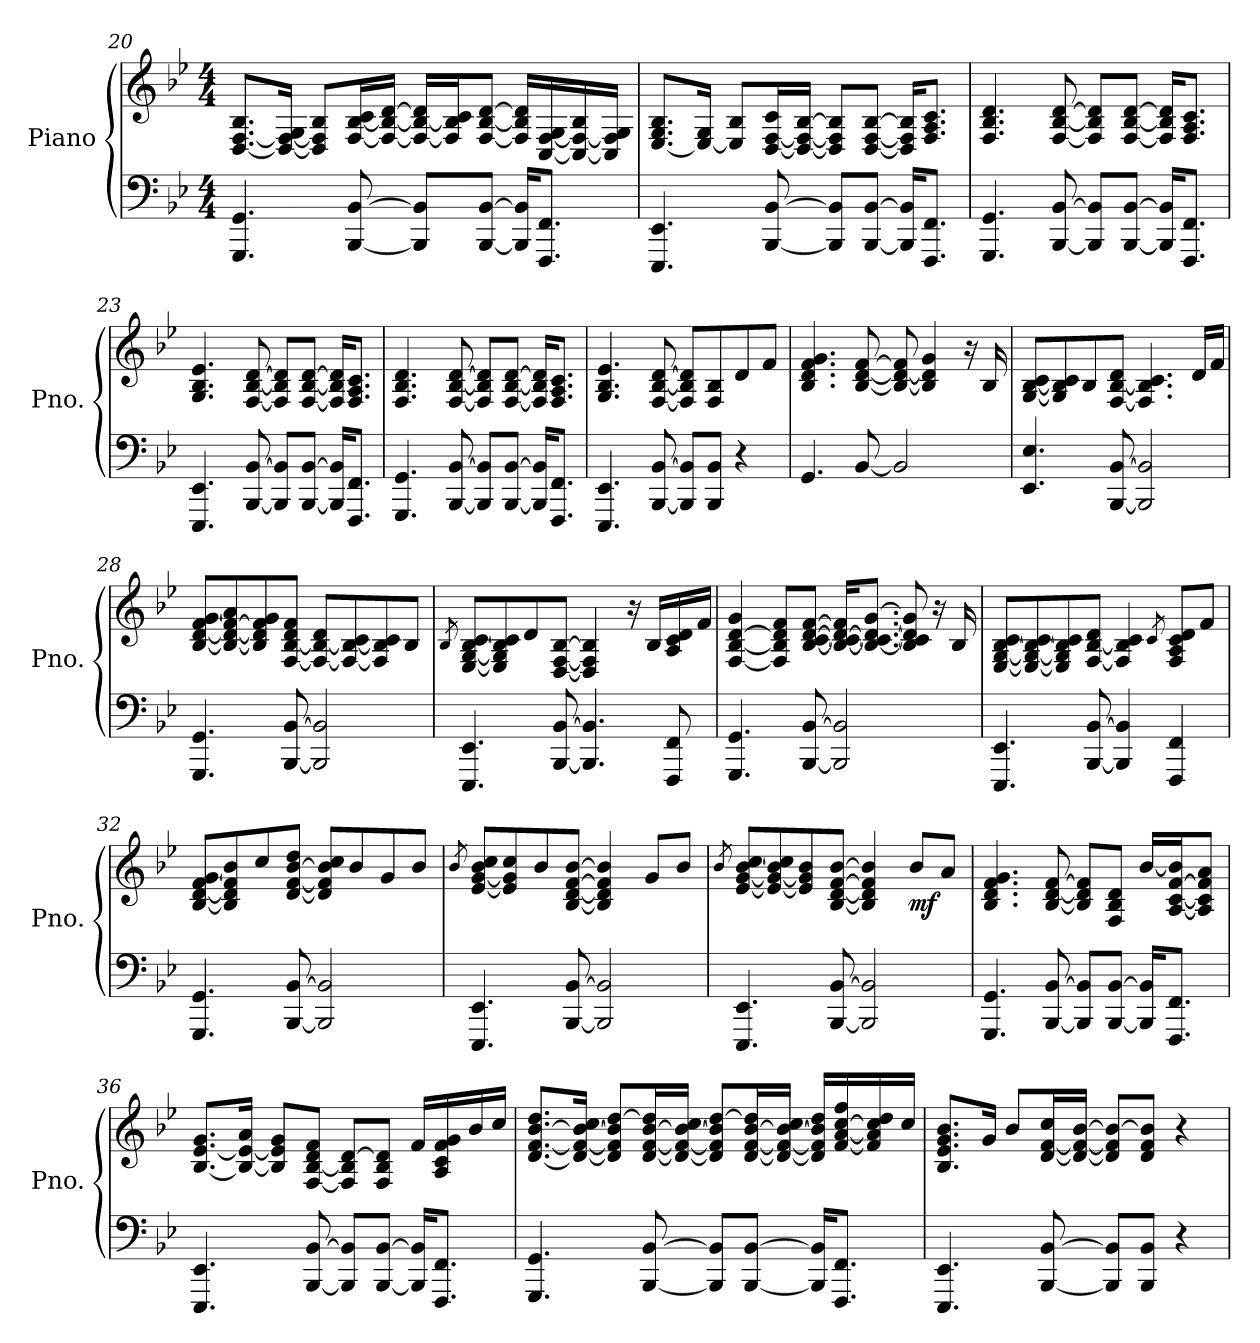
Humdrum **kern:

**kern	**kern	**dynam
*part1	*part1	*part1
*staff2	*staff1	*staff1/2
*I"Piano	*	*
*I'Pno.	*	*
*clefF4	*clefG2	*
*k[b-e-]	*k[b-e-]	*
*M4/4	*M4/4	*
=20	=20	=20
4.GGG/ 4.GG/	[8.D/ [8.F/ 8.B-/L	.
.	16D/_ 16F/_ 16G/Jk	.
.	8D/] 8F/] 8B-/L	.
[8BBB-/ [8BB-/	[16F/ [16B-/ 16c/L	.
.	16F/_ 16B-/_ [16d/JJ	.
8BBB-/] 8BB-/]L	16F/_ 16B-/_ 16d/]LL	.
.	16F/] 16B-/] 16c/J	.
[8BBB-/ [8BB-/J	[8F/ [8B-/ [8d/J	.
16BBB-/] 16BB-/]KL	16F/] 16B-/] 16d/]LL	.
8.FFF/ 8.FF/J	[16C/ [16F/ 16G/	.
.	16C/_ 16F/_ 16B-/	.
.	16C/] 16F/] 16G/JJ	.
!!LO:LB:g=z
=21	=21	=21
4.EEE-/ 4.EE-/	[8.E-/ 8.G/ 8.B-/L	.
.	16E-/_ 16G/Jk	.
.	8E-/] 8B-/L	.
[8BBB-/ [8BB-/	[16D/ [16F/ 16c/L	.
.	16D/_ 16F/_ [16B-/JJ	.
8BBB-/] 8BB-/]L	8D/] 8F/] 8B-/]L	.
[8BBB-/ [8BB-/J	[8D/ [8F/ [8B-/J	.
16BBB-/] 16BB-/]KL	16D/] 16F/] 16B-/]KL	.
8.FFF/ 8.FF/J	8.F/ 8.A/ 8.c/J	.
=22	=22	=22
4.GGG/ 4.GG/	4.F/ 4.B-/ 4.d/	.
[8BBB-/ [8BB-/	[8F/ [8B-/ [8d/	.
8BBB-/] 8BB-/]L	8F/] 8B-/] 8d/]L	.
[8BBB-/ [8BB-/J	[8F/ [8B-/ [8d/J	.
16BBB-/] 16BB-/]KL	16F/] 16B-/] 16d/]KL	.
8.FFF/ 8.FF/J	8.F/ 8.A/ 8.c/J	.
=23	=23	=23
4.EEE-/ 4.EE-/	4.G/ 4.B-/ 4.e-/	.
[8BBB-/ [8BB-/	[8F/ [8B-/ [8d/	.
8BBB-/] 8BB-/]L	8F/] 8B-/] 8d/]L	.
[8BBB-/ [8BB-/J	[8F/ [8B-/ [8d/J	.
16BBB-/] 16BB-/]KL	16F/] 16B-/] 16d/]KL	.
8.FFF/ 8.FF/J	8.F/ 8.A/ 8.c/J	.
!!LO:LB:g=z
=24	=24	=24
4.GGG/ 4.GG/	4.F/ 4.B-/ 4.d/	.
[8BBB-/ [8BB-/	[8F/ [8B-/ [8d/	.
8BBB-/] 8BB-/]L	8F/] 8B-/] 8d/]L	.
[8BBB-/ [8BB-/J	[8F/ [8B-/ [8d/J	.
16BBB-/] 16BB-/]KL	16F/] 16B-/] 16d/]KL	.
8.FFF/ 8.FF/J	8.F/ 8.A/ 8.c/J	.
=25	=25	=25
4.EEE-/ 4.EE-/	4.G/ 4.B-/ 4.e-/	.
[8BBB-/ [8BB-/	[8F/ [8B-/ [8d/	.
8BBB-/] 8BB-/]L	8F/] 8B-/] 8d/]L	.
8BBB-/ 8BB-/J	8F/ 8B-/	.
4r	8d/	.
.	8f/J	.
=26	=26	=26
4.GG/	4.B-/ 4.d/ 4.f/ 4.g/	.
[8BB-/	[8B-/ [8d/ [8f/	.
2BB-/]	8B-/_ 8d/_ 8f/]	.
.	4B-/] 4d/] 4g/	.
.	16r	.
.	16B-/	.
=27	=27	=27
4.EE-/ 4.E-/	[8G/ [8B-/ 8c/L	.
.	8G/] 8B-/] 8c/	.
.	8B-/	.
[8BBB-/ [8BB-/	[8F/ [8B-/ 8d/J	.
2BBB-/] 2BB-/]	4.F/] 4.B-/] 4.c/	.
.	16d/LL	.
.	16f/JJ	.
!!LO:LB:g=z
=28	=28	=28
4.GGG/ 4.GG/	[8B-/ [8d/ [8f/ 8g/L	.
.	8B-/_ 8d/_ 8f/_ 8a/	.
.	8B-/] 8d/] 8f/] 8g/	.
[8BBB-/ [8BB-/	[8F/ [8B-/ 8d/ 8f/J	.
2BBB-/] 2BB-/]	8F/_ 8B-/_ 8d/L	.
.	8F/_ 8B-/_ 8c/	.
.	8F/] 8B-/] 8c/	.
.	8B-/J	.
=29	=29	=29
.	8qB-/	.
4.EEE-/ 4.EE-/	[8E-/ [8G/ [8B-/ 8c/L	.
.	8E-/] 8G/] 8B-/] 8c/	.
.	8d/	.
[8BBB-/ [8BB-/	[8D/ [8F/ [8B-/J	.
4.BBB-/] 4.BB-/]	4D/] 4F/] 4B-/]	.
.	16r	.
.	16B-/LL	.
8FFF/ 8FF/	16A/ 16c/ 16d/	.
.	16f/JJ	.
=30	=30	=30
4.GGG/ 4.GG/	[4F/ [4B-/ [4d/ 4g/	.
.	8F/] 8B-/] 8d/] 8f/L	.
[8BBB-/ [8BB-/	[8B-/ [8c/ [8d/ [8f/J	.
2BBB-/] 2BB-/]	16B-/_ 16c/_ 16d/_ 16f/]KL	.
.	8.B-/_ 8.c/_ 8.d/_ [8.g/J	.
.	8B-/] 8c/] 8d/] 8g/]	.
.	16r	.
.	16B-/	.
!!LO:PB:g=z
=31	=31	=31
4.EEE-/ 4.EE-/	[8E-/ [8G/ [8B-/ 8c/L	.
.	8E-/_ 8G/_ 8B-/_ 8c/	.
.	8E-/] 8G/] 8B-/] 8c/	.
[8BBB-/ [8BB-/	[8F/ [8B-/ 8d/J	.
4BBB-/] 4BB-/]	4F/] 4B-/] 4c/	.
.	8qc/	.
4FFF/ 4FF/	8F/ 8A/ 8c/ 8d/L	.
.	8f/J	.
=32	=32	=32
4.GGG/ 4.GG/	[8B-/ [8d/ [8f/ 8g/L	.
.	8B-/] 8d/] 8f/] 8b-/	.
.	8cc/	.
[8BBB-/ [8BB-/	[8d/ [8f/ [8b-/ 8dd/J	.
2BBB-/] 2BB-/]	8d/] 8f/] 8b-/] 8cc/L	.
.	8b-/	.
.	8g/	.
.	8b-/J	.
=33	=33	=33
.	8qb-/	.
4.EEE-/ 4.EE-/	[8e-/ [8g/ 8b-/ 8cc/L	.
.	8e-/] 8g/] 8cc/	.
.	8b-/	.
[8BBB-/ [8BB-/	[8B-/ [8d/ [8f/ [8b-/J	.
2BBB-/] 2BB-/]	4B-/] 4d/] 4f/] 4b-/]	.
.	8g/L	.
.	8b-/J	.
!!LO:LB:g=z
=34	=34	=34
.	8qb-/	.
4.EEE-/ 4.EE-/	[8e-/ [8g/ [8b-/ 8cc/L	.
.	8e-/_ 8g/_ 8b-/] 8cc/	.
.	8e-/] 8g/] 8b-/	.
[8BBB-/ [8BB-/	[8B-/ [8d/ [8f/ [8b-/J	.
2BBB-/] 2BB-/]	4B-/] 4d/] 4f/] 4b-/]	.
!	!	!LO:DY:b
.	8b-/L	mf
.	8a/J	.
=35	=35	=35
4.GGG/ 4.GG/	4.B-/ 4.d/ 4.f/ 4.g/	.
[8BBB-/ [8BB-/	[8B-/ [8d/ [8f/	.
8BBB-/] 8BB-/]L	8B-/] 8d/] 8f/]L	.
[8BBB-/ [8BB-/J	8F/ 8B-/ 8d/J	.
16BBB-/] 16BB-/]KL	[16b-/LL	.
8.FFF/ 8.FF/J	[16A/ [16c/ [16f/ 16b-/]J	.
.	8A/] 8c/] 8f/] 8a/J	.
=36	=36	=36
4.EEE-/ 4.EE-/	[8.B-/ [8.e-/ 8.g/L	.
.	16B-/_ 16e-/_ 16a/Jk	.
.	8B-/] 8e-/] 8g/L	.
[8BBB-/ [8BB-/	[8F/ [8B-/ 8d/ 8f/J	.
8BBB-/] 8BB-/]L	8F/] 8B-/] [8d/L	.
[8BBB-/ [8BB-/J	8F/ 8B-/ 8d/]J	.
16BBB-/] 16BB-/]KL	16f/LL	.
8.FFF/ 8.FF/J	16A/ 16c/ 16f/ 16g/	.
.	16b-/	.
.	16cc/JJ	.
!!LO:LB:g=z
=37	=37	=37
4.GGG/ 4.GG/	[8.d/ [8.f/ [8.b-/ 8.dd/L	.
.	16d/_ 16f/_ 16b-/_ 16cc/Jk	.
.	8d/] 8f/] 8b-/] [8dd/L	.
[8BBB-/ [8BB-/	[16d/ [16f/ [16b-/ 16dd/]L	.
.	16d/_ 16f/_ 16b-/_ 16cc/JJ	.
8BBB-/] 8BB-/]L	8d/] 8f/] 8b-/] [8dd/L	.
[8BBB-/ [8BB-/J	[16d/ [16f/ [16b-/ 16dd/]L	.
.	16d/_ 16f/_ 16b-/_ 16cc/JJ	.
16BBB-/] 16BB-/]KL	16d/] 16f/] 16b-/] 16dd/LL	.
8.FFF/ 8.FF/J	[16f/ [16a/ [16cc/ 16ff/	.
.	16f/] 16a/] 16cc/] 16dd/	.
.	16cc/JJ	.
=38	=38	=38
4.EEE-/ 4.EE-/	8.B-/ 8.e-/ 8.g/ 8.b-/L	.
.	16g/Jk	.
.	8b-/L	.
[8BBB-/ [8BB-/	[16d/ [16f/ 16cc/L	.
.	16d/_ 16f/_ [16b-/JJ	.
8BBB-/] 8BB-/]L	8d/] 8f/] 8b-/_L	.
8BBB-/ 8BB-/J	8d/ 8f/ 8b-/]J	.
4r	4r	.
=	=	=
*-	*-	*-
